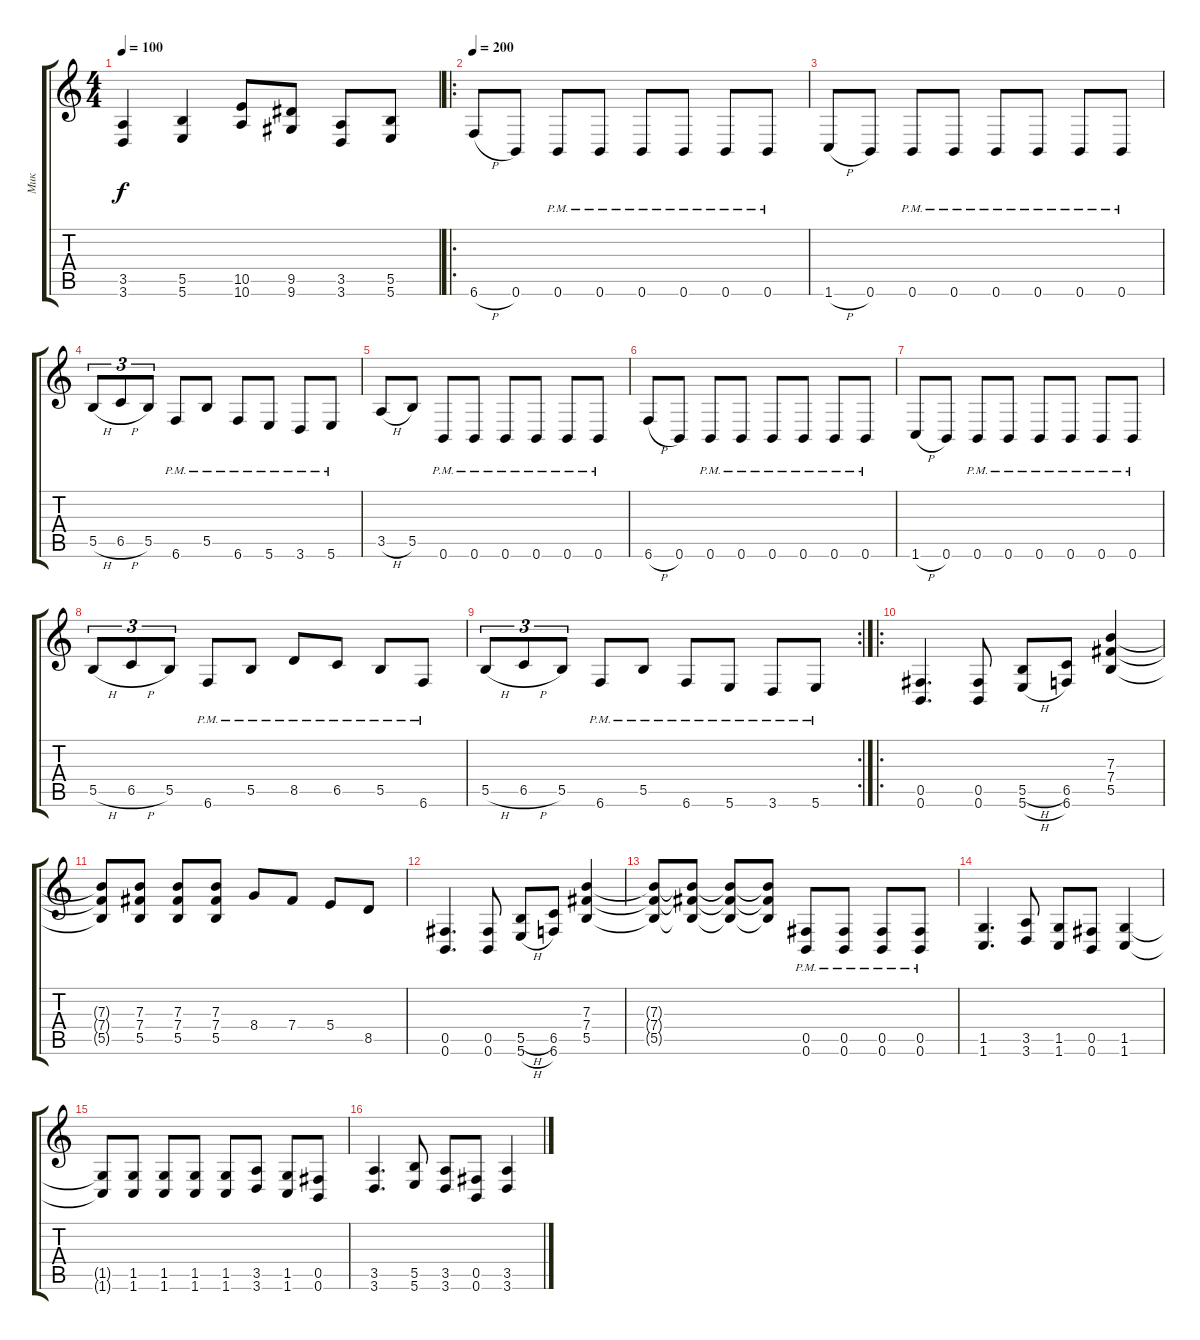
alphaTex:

\track ("Мик" "Мик") {instrument distortionguitar}
\staff {score tabs}
\tuning (Db4 Ab3 E3 B2 Gb2 B1) {hide}
\ts (4 4)
\tempo 100
\clef g2
\ks c
(3.5 3.6).4{dy f} (5.5 5.6).4 (10.5 10.6).8 (9.5 9.6).8 (3.5 3.6).8 (5.5 5.6).8 |
\ro
\tempo 200
6.6{h}.8 0.6.8 0.6{pm}.8 0.6{pm}.8 0.6{pm}.8 0.6{pm}.8 0.6{pm}.8 0.6{pm}.8 |
1.6{h}.8 0.6.8 0.6{pm}.8 0.6{pm}.8 0.6{pm}.8 0.6{pm}.8 0.6{pm}.8 0.6{pm}.8 |
5.5{h}.8{tu (3 2)} 6.5{h}.8{tu (3 2)} 5.5.8{tu (3 2)} 6.6{pm}.8 5.5{pm}.8 6.6{pm}.8 5.6{pm}.8 3.6{pm}.8 5.6{pm}.8 |
3.5{h}.8 5.5.8 0.6{pm}.8 0.6{pm}.8 0.6{pm}.8 0.6{pm}.8 0.6{pm}.8 0.6{pm}.8 |
6.6{h}.8 0.6.8 0.6{pm}.8 0.6{pm}.8 0.6{pm}.8 0.6{pm}.8 0.6{pm}.8 0.6{pm}.8 |
1.6{h}.8 0.6.8 0.6{pm}.8 0.6{pm}.8 0.6{pm}.8 0.6{pm}.8 0.6{pm}.8 0.6{pm}.8 |
5.5{h}.8{tu (3 2)} 6.5{h}.8{tu (3 2)} 5.5.8{tu (3 2)} 6.6{pm}.8 5.5{pm}.8 8.5{pm}.8 6.5{pm}.8 5.5{pm}.8 6.6{pm}.8 |
\rc 2
5.5{h}.8{tu (3 2)} 6.5{h}.8{tu (3 2)} 5.5.8{tu (3 2)} 6.6{pm}.8 5.5{pm}.8 6.6{pm}.8 5.6{pm}.8 3.6{pm}.8 5.6{pm}.8 |
\ro
(0.5 0.6).4{d} (0.5 0.6).8 (5.5{h} 5.6{h}).8 (6.5 6.6).8 (7.3 7.4 5.5).4 |
(7.3{t} 7.4{t} 5.5{t}).8 (7.3 7.4 5.5).8 (7.3 7.4 5.5).8 (7.3 7.4 5.5).8 8.4.8 7.4.8 5.4.8 8.5.8 |
(0.5 0.6).4{d} (0.5 0.6).8 (5.5{h} 5.6{h}).8 (6.5 6.6).8 (7.3 7.4 5.5).4 |
(7.3{t} 7.4{t} 5.5{t}).8 (7.3{t} 7.4{t} 5.5{t}).8 (7.3{t} 7.4{t} 5.5{t}).8 (7.3{t} 7.4{t} 5.5{t}).8 (0.5{pm} 0.6{pm}).8 (0.5{pm} 0.6{pm}).8 (0.5{pm} 0.6{pm}).8 (0.5{pm} 0.6{pm}).8 |
(1.5 1.6).4{d} (3.5 3.6).8 (1.5 1.6).8 (0.5 0.6).8 (1.5 1.6).4 |
(1.5{t} 1.6{t}).8 (1.5 1.6).8 (1.5 1.6).8 (1.5 1.6).8 (1.5 1.6).8 (3.5 3.6).8 (1.5 1.6).8 (0.5 0.6).8 |
(3.5 3.6).4{d} (5.5 5.6).8 (3.5 3.6).8 (0.5 0.6).8 (3.5 3.6).4
